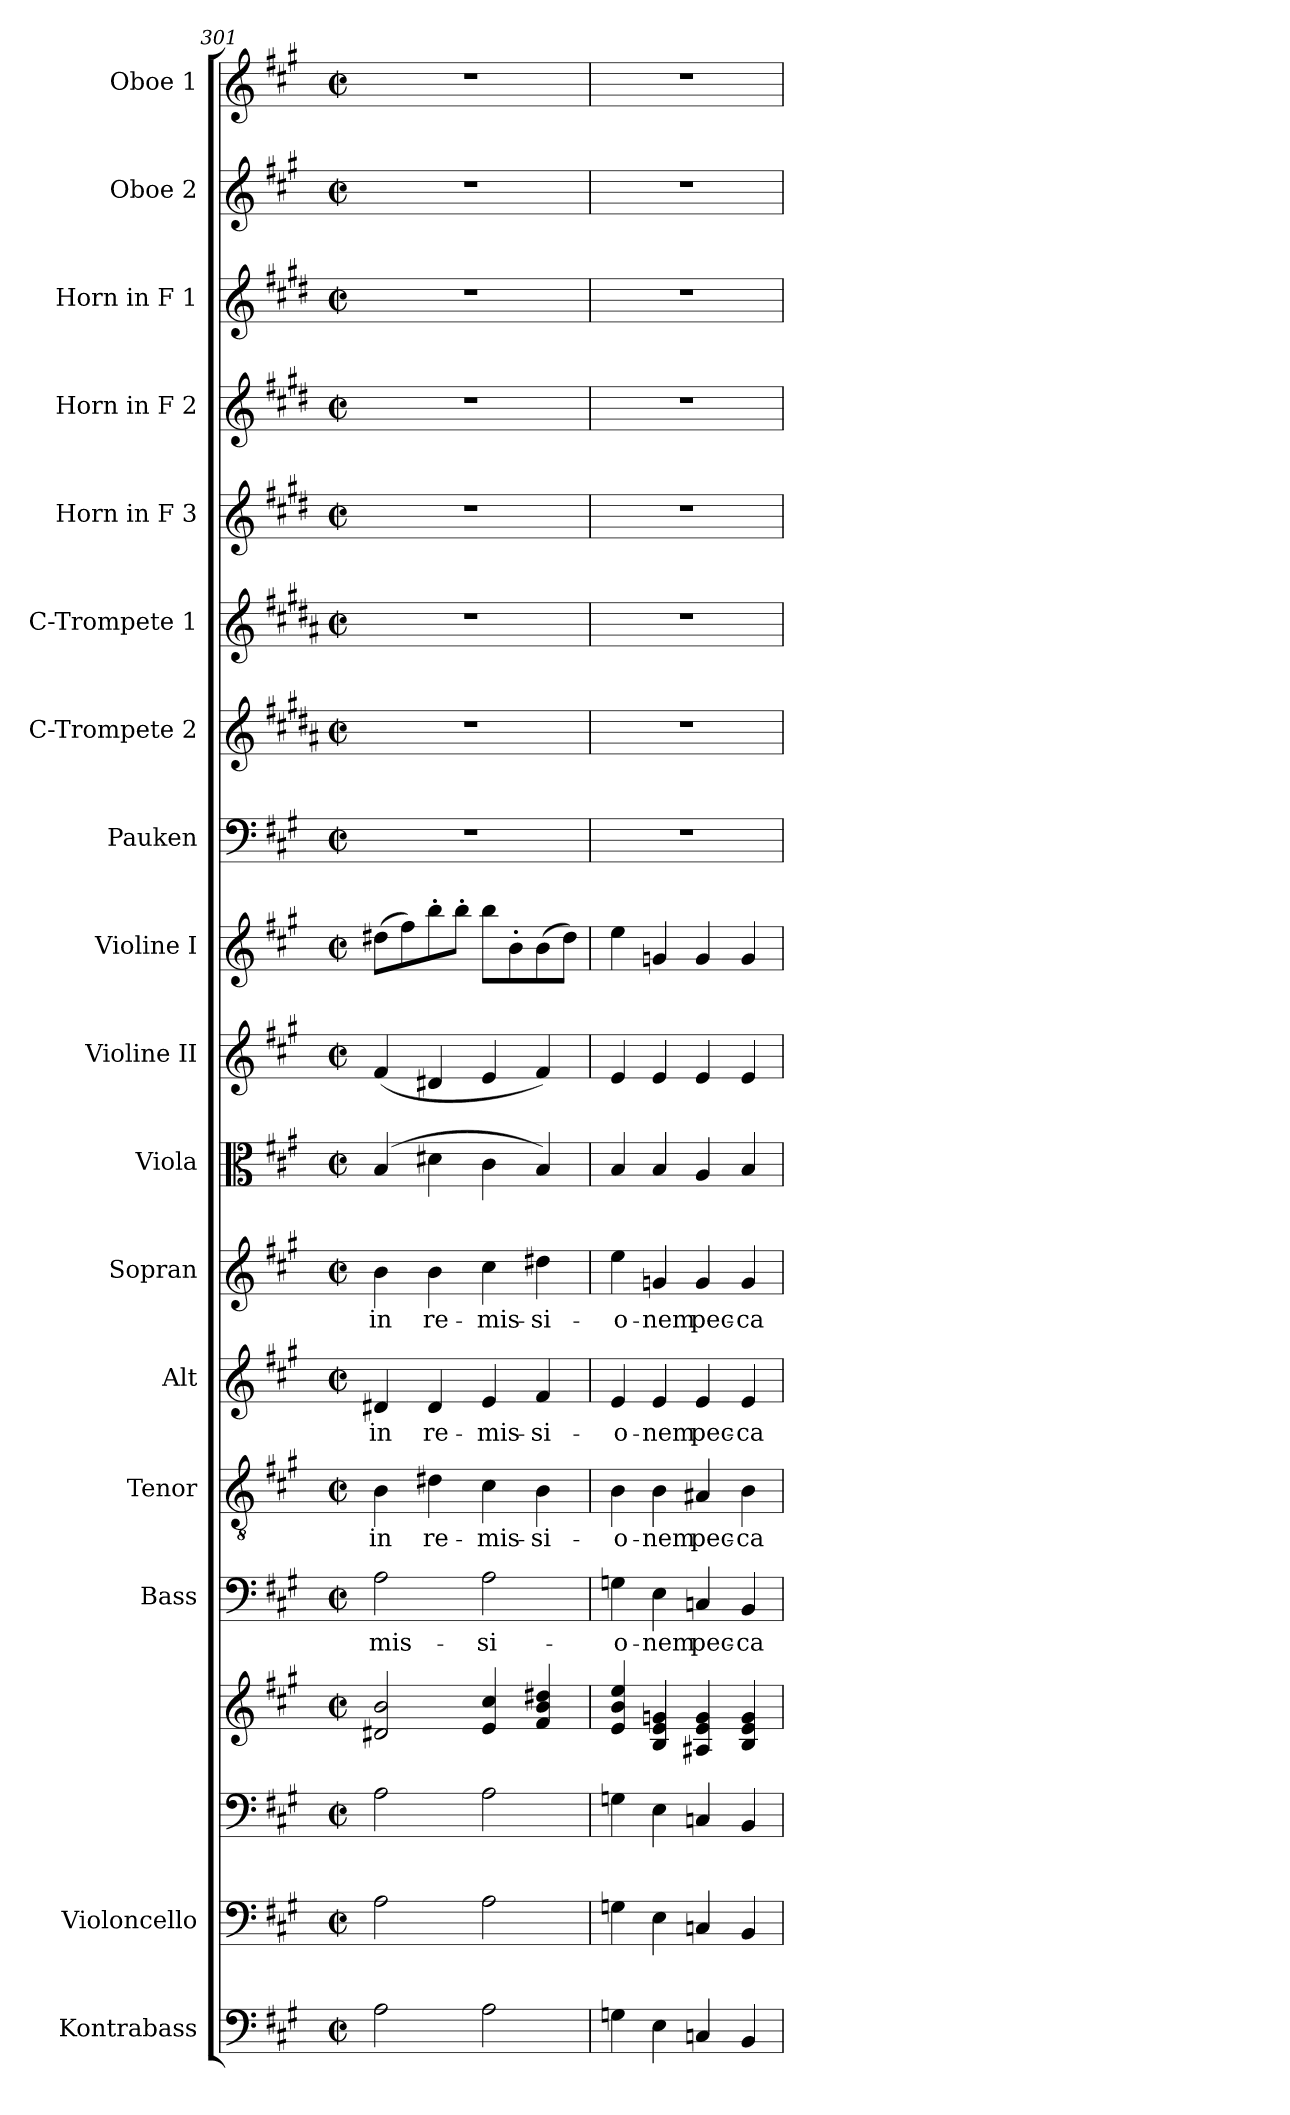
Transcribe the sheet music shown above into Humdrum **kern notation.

**kern	**kern	**kern	**kern	**kern	**text	**kern	**text	**kern	**text	**kern	**text	**kern	**kern	**kern	**kern	**kern	**kern	**kern	**kern	**kern	**kern	**kern
*part18	*part17	*part16	*part16	*part15	*part15	*part14	*part14	*part13	*part13	*part12	*part12	*part11	*part10	*part9	*part8	*part7	*part6	*part5	*part4	*part3	*part2	*part1
*staff19	*staff18	*staff17	*staff16	*staff15	*staff15	*staff14	*staff14	*staff13	*staff13	*staff12	*staff12	*staff11	*staff10	*staff9	*staff8	*staff7	*staff6	*staff5	*staff4	*staff3	*staff2	*staff1
*I"Kontrabass	*I"Violoncello	*	*	*I"Bass	*	*I"Tenor	*	*I"Alt	*	*I"Sopran	*	*I"Viola	*I"Violine II	*I"Violine I	*I"Pauken	*I"C-Trompete 2	*I"C-Trompete 1	*I"Horn in F 3	*I"Horn in F 2	*I"Horn in F 1	*I"Oboe 2	*I"Oboe 1
*I'Kb.	*I'Vc.	*	*	*I'B.	*	*I'T.	*	*I'A.	*	*I'S.	*	*I'Vla.	*I'Vl. II	*I'Vl. I	*I'Pk.	*I'C Trp. 2	*I'C Trp. 1	*	*	*	*I'Ob. 2	*I'Ob. 1
!!LO:PB:g=z
*clefF4	*clefF4	*clefF4	*clefG2	*clefF4	*	*clefGv2	*	*clefG2	*	*clefG2	*	*clefC3	*clefG2	*clefG2	*clefF4	*clefG2	*clefG2	*clefG2	*clefG2	*clefG2	*clefG2	*clefG2
*ITrd7c12	*	*	*	*	*	*	*	*	*	*	*	*	*	*	*	*ITrd1c2	*ITrd1c2	*ITrd4c7	*ITrd4c7	*ITrd4c7	*	*
*k[f#c#g#]	*k[f#c#g#]	*k[f#c#g#]	*k[f#c#g#]	*k[f#c#g#]	*	*k[f#c#g#]	*	*k[f#c#g#]	*	*k[f#c#g#]	*	*k[f#c#g#]	*k[f#c#g#]	*k[f#c#g#]	*k[f#c#g#]	*k[f#c#g#]	*k[f#c#g#]	*k[f#c#g#]	*k[f#c#g#]	*k[f#c#g#]	*k[f#c#g#]	*k[f#c#g#]
*A:	*A:	*A:	*A:	*A:	*	*A:	*	*A:	*	*A:	*	*A:	*A:	*A:	*A:	*A:	*A:	*A:	*A:	*A:	*A:	*A:
*M2/2	*M2/2	*M2/2	*M2/2	*M2/2	*	*M2/2	*	*M2/2	*	*M2/2	*	*M2/2	*M2/2	*M2/2	*M2/2	*M2/2	*M2/2	*M2/2	*M2/2	*M2/2	*M2/2	*M2/2
*met(c|)	*met(c|)	*met(c|)	*met(c|)	*met(c|)	*	*met(c|)	*	*met(c|)	*	*met(c|)	*	*met(c|)	*met(c|)	*met(c|)	*met(c|)	*met(c|)	*met(c|)	*met(c|)	*met(c|)	*met(c|)	*met(c|)	*met(c|)
=301	=301	=301	=301	=301	=301	=301	=301	=301	=301	=301	=301	=301	=301	=301	=301	=301	=301	=301	=301	=301	=301	=301
!	!	!	!	!	!LO:LY:b	!	!LO:LY:b	!	!LO:LY:b	!	!LO:LY:b	!	!	!	!	!	!	!	!	!	!	!
2AA\	2A\	2A\	2d#X/ 2b/	2A\	-mis-	4B\	in	4d#X/	in	4b\	in	(4B/	(<4f#/	(>8dd#X\L	1r	1r	1r	1r	1r	1r	1r	1r
.	.	.	.	.	.	.	.	.	.	.	.	.	.	8ff#\)	.	.	.	.	.	.	.	.
!	!	!	!	!	!	!	!LO:LY:b	!	!LO:LY:b	!	!LO:LY:b	!	!	!	!	!	!	!	!	!	!	!
.	.	.	.	.	.	4d#X\	re-	4d#/	re-	4b\	re-	4d#X\	4d#X/	8bb'>\	.	.	.	.	.	.	.	.
.	.	.	.	.	.	.	.	.	.	.	.	.	.	8bb'>\J	.	.	.	.	.	.	.	.
!	!	!	!	!	!LO:LY:b	!	!LO:LY:b	!	!LO:LY:b	!	!LO:LY:b	!	!	!	!	!	!	!	!	!	!	!
2AA\	2A\	2A\	4e/ 4cc#/	2A\	-si-	4c#\	-mis-	4e/	-mis-	4cc#\	-mis-	4c#\	4e/	8bb\L	.	.	.	.	.	.	.	.
.	.	.	.	.	.	.	.	.	.	.	.	.	.	8b'>\	.	.	.	.	.	.	.	.
!	!	!	!	!	!	!	!LO:LY:b	!	!LO:LY:b	!	!LO:LY:b	!	!	!	!	!	!	!	!	!	!	!
.	.	.	4f#/ 4b/ 4dd#X/	.	.	4B\	-si-	4f#/	-si-	4dd#X\	-si-	4B/)	4f#/)	(>8b\	.	.	.	.	.	.	.	.
.	.	.	.	.	.	.	.	.	.	.	.	.	.	8dd#\J)	.	.	.	.	.	.	.	.
=302	=302	=302	=302	=302	=302	=302	=302	=302	=302	=302	=302	=302	=302	=302	=302	=302	=302	=302	=302	=302	=302	=302
!	!	!	!	!	!LO:LY:b	!	!LO:LY:b	!	!LO:LY:b	!	!LO:LY:b	!	!	!	!	!	!	!	!	!	!	!
4GGn\	4Gn\	4Gn\	4e/ 4b/ 4ee/	4Gn\	-o-	4B\	-o-	4e/	-o-	4ee\	-o-	4B/	4e/	4ee\	1r	1r	1r	1r	1r	1r	1r	1r
!	!	!	!	!	!LO:LY:b	!	!LO:LY:b	!	!LO:LY:b	!	!LO:LY:b	!	!	!	!	!	!	!	!	!	!	!
4EE\	4E\	4E\	4B/ 4e/ 4gn/	4E\	-nem	4B\	-nem	4e/	-nem	4gn/	-nem	4B/	4e/	4gn/	.	.	.	.	.	.	.	.
!	!	!	!	!	!LO:LY:b	!	!LO:LY:b	!	!LO:LY:b	!	!LO:LY:b	!	!	!	!	!	!	!	!	!	!	!
4CCn/	4Cn/	4Cn/	4A#X/ 4e/ 4g/	4Cn/	pec-	4A#X/	pec-	4e/	pec-	4g/	pec-	4A/	4e/	4g/	.	.	.	.	.	.	.	.
!	!	!	!	!	!LO:LY:b	!	!LO:LY:b	!	!LO:LY:b	!	!LO:LY:b	!	!	!	!	!	!	!	!	!	!	!
4BBB/	4BB/	4BB/	4B/ 4e/ 4g/	4BB/	-ca-	4B\	-ca-	4e/	-ca-	4g/	-ca-	4B/	4e/	4g/	.	.	.	.	.	.	.	.
=	=	=	=	=	=	=	=	=	=	=	=	=	=	=	=	=	=	=	=	=	=	=
*-	*-	*-	*-	*-	*-	*-	*-	*-	*-	*-	*-	*-	*-	*-	*-	*-	*-	*-	*-	*-	*-	*-
